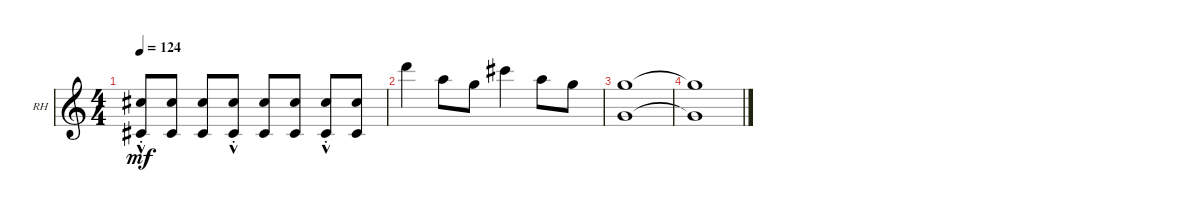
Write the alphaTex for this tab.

\defaultSystemsLayout 4
\bracketExtendMode groupsimilarinstruments
\firstSystemTrackNameOrientation horizontal
\otherSystemsTrackNameOrientation horizontal
\track ("Right Hand" "RH") {instrument brightacousticpiano}
\staff {score}
\tuning (E4 B3 G3 D3 A2 E2)
\displaytranspose 12
\ts (4 4)
\tempo 124
\clef g2
\ks c
(11.4{hac st} 9.6).8{dy mf} (11.4 9.6).8 (11.4 9.6).8 (11.4{hac st} 9.6).8 (11.4 9.6).8 (11.4 9.6).8 (11.4{hac st} 9.6).8 (11.4 9.6).8 |
24.4.4 19.4.8 17.4.8 23.4.4 19.4.8 17.4.8 |
(17.4 15.6).1 |
(17.4{t} 15.6{t}).1
